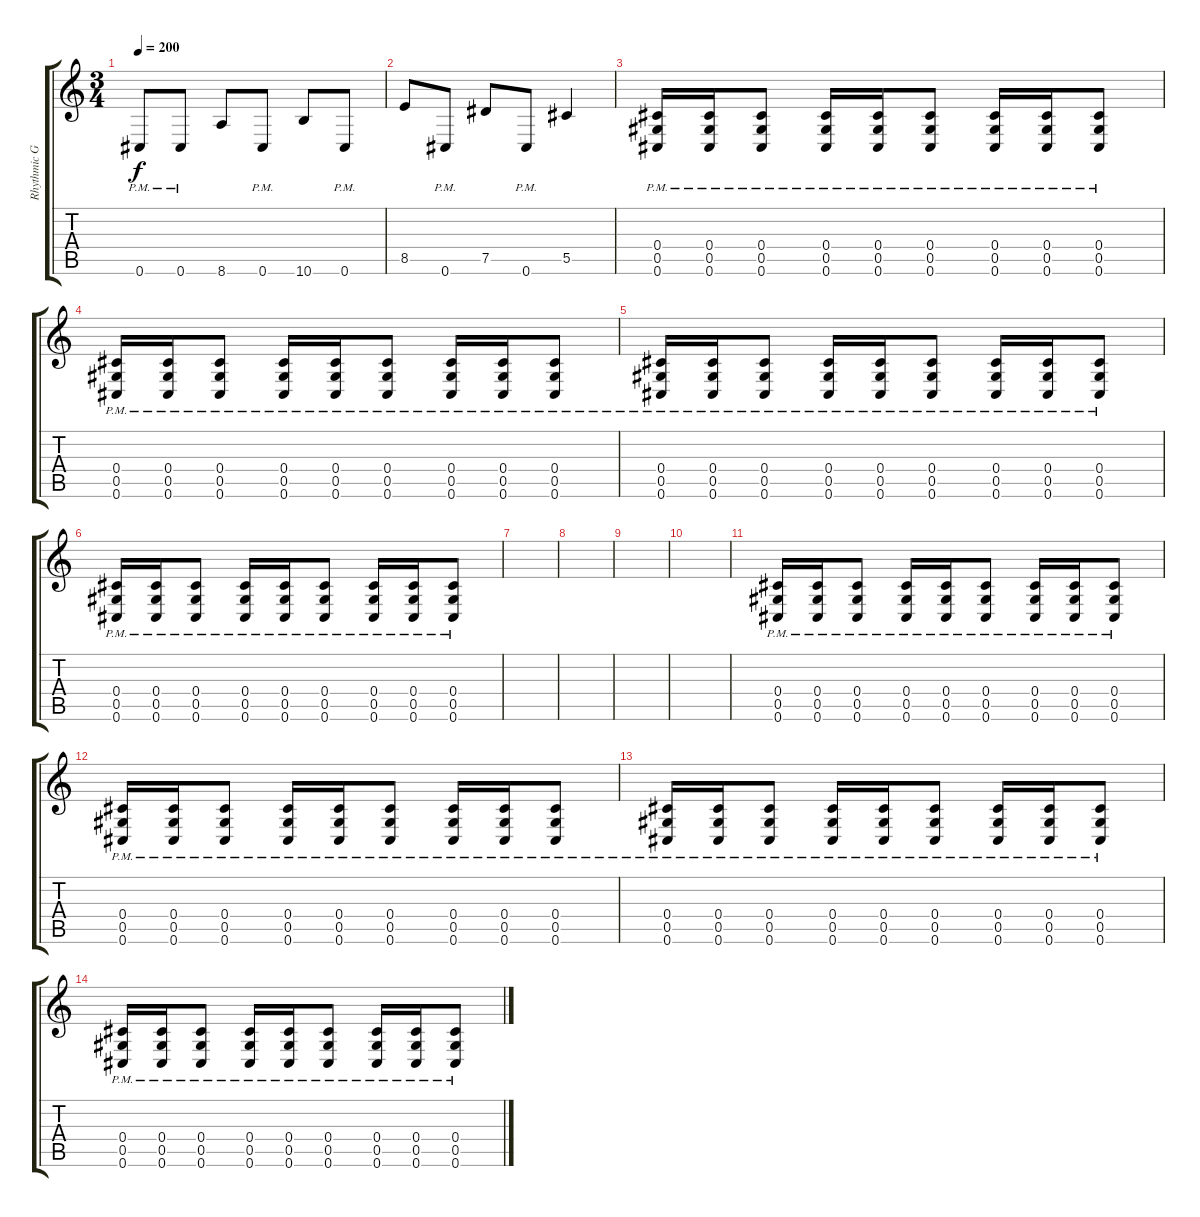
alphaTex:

\track ("Rhythmic Guitar" "Rhythmic G") {instrument distortionguitar}
\staff {score tabs}
\tuning (Eb4 Bb3 Gb3 Db3 Ab2 Db2) {hide}
\ts (3 4)
\tempo 200
\clef g2
\ks c
0.6{pm}.8{dy f} 0.6{pm}.8 8.6.8 0.6{pm}.8 10.6.8 0.6{pm}.8 |
8.5.8 0.6{pm}.8 7.5.8 0.6{pm}.8 5.5.4 |
(0.4{pm} 0.5{pm} 0.6{pm}).16 (0.4{pm} 0.5{pm} 0.6{pm}).16 (0.4{pm} 0.5{pm} 0.6{pm}).8 (0.4{pm} 0.5{pm} 0.6{pm}).16 (0.4{pm} 0.5{pm} 0.6{pm}).16 (0.4{pm} 0.5{pm} 0.6{pm}).8 (0.4{pm} 0.5{pm} 0.6{pm}).16 (0.4{pm} 0.5{pm} 0.6{pm}).16 (0.4{pm} 0.5{pm} 0.6{pm}).8 |
(0.4{pm} 0.5{pm} 0.6{pm}).16 (0.4{pm} 0.5{pm} 0.6{pm}).16 (0.4{pm} 0.5{pm} 0.6{pm}).8 (0.4{pm} 0.5{pm} 0.6{pm}).16 (0.4{pm} 0.5{pm} 0.6{pm}).16 (0.4{pm} 0.5{pm} 0.6{pm}).8 (0.4{pm} 0.5{pm} 0.6{pm}).16 (0.4{pm} 0.5{pm} 0.6{pm}).16 (0.4{pm} 0.5{pm} 0.6{pm}).8 |
(0.4{pm} 0.5{pm} 0.6{pm}).16 (0.4{pm} 0.5{pm} 0.6{pm}).16 (0.4{pm} 0.5{pm} 0.6{pm}).8 (0.4{pm} 0.5{pm} 0.6{pm}).16 (0.4{pm} 0.5{pm} 0.6{pm}).16 (0.4{pm} 0.5{pm} 0.6{pm}).8 (0.4{pm} 0.5{pm} 0.6{pm}).16 (0.4{pm} 0.5{pm} 0.6{pm}).16 (0.4{pm} 0.5{pm} 0.6{pm}).8 |
(0.4{pm} 0.5{pm} 0.6{pm}).16 (0.4{pm} 0.5{pm} 0.6{pm}).16 (0.4{pm} 0.5{pm} 0.6{pm}).8 (0.4{pm} 0.5{pm} 0.6{pm}).16 (0.4{pm} 0.5{pm} 0.6{pm}).16 (0.4{pm} 0.5{pm} 0.6{pm}).8 (0.4{pm} 0.5{pm} 0.6{pm}).16 (0.4{pm} 0.5{pm} 0.6{pm}).16 (0.4{pm} 0.5{pm} 0.6{pm}).8 |
|
|
|
|
(0.4{pm} 0.5{pm} 0.6{pm}).16 (0.4{pm} 0.5{pm} 0.6{pm}).16 (0.4{pm} 0.5{pm} 0.6{pm}).8 (0.4{pm} 0.5{pm} 0.6{pm}).16 (0.4{pm} 0.5{pm} 0.6{pm}).16 (0.4{pm} 0.5{pm} 0.6{pm}).8 (0.4{pm} 0.5{pm} 0.6{pm}).16 (0.4{pm} 0.5{pm} 0.6{pm}).16 (0.4{pm} 0.5{pm} 0.6{pm}).8 |
(0.4{pm} 0.5{pm} 0.6{pm}).16 (0.4{pm} 0.5{pm} 0.6{pm}).16 (0.4{pm} 0.5{pm} 0.6{pm}).8 (0.4{pm} 0.5{pm} 0.6{pm}).16 (0.4{pm} 0.5{pm} 0.6{pm}).16 (0.4{pm} 0.5{pm} 0.6{pm}).8 (0.4{pm} 0.5{pm} 0.6{pm}).16 (0.4{pm} 0.5{pm} 0.6{pm}).16 (0.4{pm} 0.5{pm} 0.6{pm}).8 |
(0.4{pm} 0.5{pm} 0.6{pm}).16 (0.4{pm} 0.5{pm} 0.6{pm}).16 (0.4{pm} 0.5{pm} 0.6{pm}).8 (0.4{pm} 0.5{pm} 0.6{pm}).16 (0.4{pm} 0.5{pm} 0.6{pm}).16 (0.4{pm} 0.5{pm} 0.6{pm}).8 (0.4{pm} 0.5{pm} 0.6{pm}).16 (0.4{pm} 0.5{pm} 0.6{pm}).16 (0.4{pm} 0.5{pm} 0.6{pm}).8 |
(0.4{pm} 0.5{pm} 0.6{pm}).16 (0.4{pm} 0.5{pm} 0.6{pm}).16 (0.4{pm} 0.5{pm} 0.6{pm}).8 (0.4{pm} 0.5{pm} 0.6{pm}).16 (0.4{pm} 0.5{pm} 0.6{pm}).16 (0.4{pm} 0.5{pm} 0.6{pm}).8 (0.4{pm} 0.5{pm} 0.6{pm}).16 (0.4{pm} 0.5{pm} 0.6{pm}).16 (0.4{pm} 0.5{pm} 0.6{pm}).8
